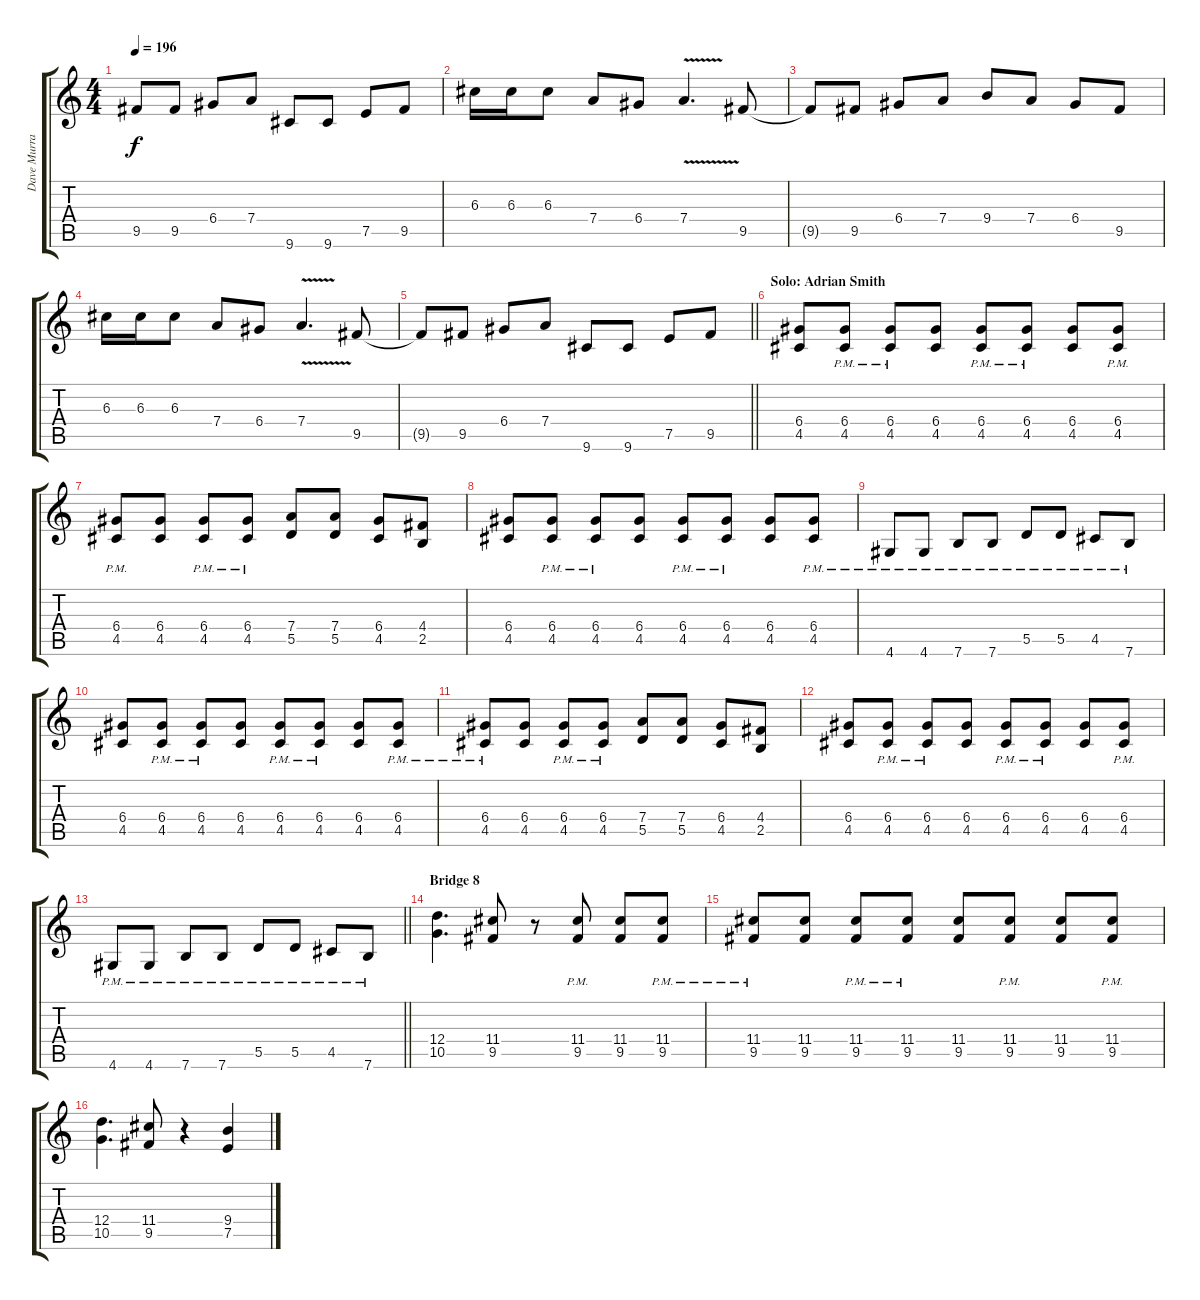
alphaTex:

\track ("Dave Murray" "Dave Murra") {instrument overdrivenguitar}
\staff {score tabs}
\tuning (E4 B3 G3 D3 A2 E2) {hide}
\ts (4 4)
\tempo 196
\clef g2
\ks c
9.5{t}.8{dy f} 9.5.8 6.4.8 7.4.8 9.6.8 9.6.8 7.5.8 9.5.8 |
6.3.16 6.3.16 6.3.8 7.4.8 6.4.8 7.4{v}.4{d} 9.5.8 |
9.5{t}.8 9.5.8 6.4.8 7.4.8 9.4.8 7.4.8 6.4.8 9.5.8 |
6.3.16 6.3.16 6.3.8 7.4.8 6.4.8 7.4{v}.4{d} 9.5.8 |
\barLineRight lightlight
9.5{t}.8 9.5.8 6.4.8 7.4.8 9.6.8 9.6.8 7.5.8 9.5.8 |
\section ("" "Solo: Adrian Smith")
(6.4 4.5).8 (6.4{pm} 4.5{pm}).8 (6.4{pm} 4.5{pm}).8 (6.4 4.5).8 (6.4{pm} 4.5{pm}).8 (6.4{pm} 4.5{pm}).8 (6.4 4.5).8 (6.4{pm} 4.5{pm}).8 |
(6.4{pm} 4.5{pm}).8 (6.4 4.5).8 (6.4{pm} 4.5{pm}).8 (6.4{pm} 4.5{pm}).8 (7.4 5.5).8 (7.4 5.5).8 (6.4 4.5).8 (4.4 2.5).8 |
(6.4 4.5).8 (6.4{pm} 4.5{pm}).8 (6.4{pm} 4.5{pm}).8 (6.4 4.5).8 (6.4{pm} 4.5{pm}).8 (6.4{pm} 4.5{pm}).8 (6.4 4.5).8 (6.4{pm} 4.5{pm}).8 |
4.6{pm}.8 4.6{pm}.8 7.6{pm}.8 7.6{pm}.8 5.5{pm}.8 5.5{pm}.8 4.5{pm}.8 7.6{pm}.8 |
(6.4 4.5).8 (6.4{pm} 4.5{pm}).8 (6.4{pm} 4.5{pm}).8 (6.4 4.5).8 (6.4{pm} 4.5{pm}).8 (6.4{pm} 4.5{pm}).8 (6.4 4.5).8 (6.4{pm} 4.5{pm}).8 |
(6.4{pm} 4.5{pm}).8 (6.4 4.5).8 (6.4{pm} 4.5{pm}).8 (6.4{pm} 4.5{pm}).8 (7.4 5.5).8 (7.4 5.5).8 (6.4 4.5).8 (4.4 2.5).8 |
(6.4 4.5).8 (6.4{pm} 4.5{pm}).8 (6.4{pm} 4.5{pm}).8 (6.4 4.5).8 (6.4{pm} 4.5{pm}).8 (6.4{pm} 4.5{pm}).8 (6.4 4.5).8 (6.4{pm} 4.5{pm}).8 |
\barLineRight lightlight
4.6{pm}.8 4.6{pm}.8 7.6{pm}.8 7.6{pm}.8 5.5{pm}.8 5.5{pm}.8 4.5{pm}.8 7.6{pm}.8 |
\section ("" "Bridge 8")
(12.4 10.5).4{d} (11.4 9.5).8 r.8 (11.4{pm} 9.5{pm}).8 (11.4 9.5).8 (11.4{pm} 9.5{pm}).8 |
(11.4{pm} 9.5{pm}).8 (11.4 9.5).8 (11.4{pm} 9.5{pm}).8 (11.4{pm} 9.5{pm}).8 (11.4 9.5).8 (11.4{pm} 9.5{pm}).8 (11.4 9.5).8 (11.4{pm} 9.5{pm}).8 |
(12.4 10.5).4{d} (11.4 9.5).8 r.4 (9.4 7.5).4
